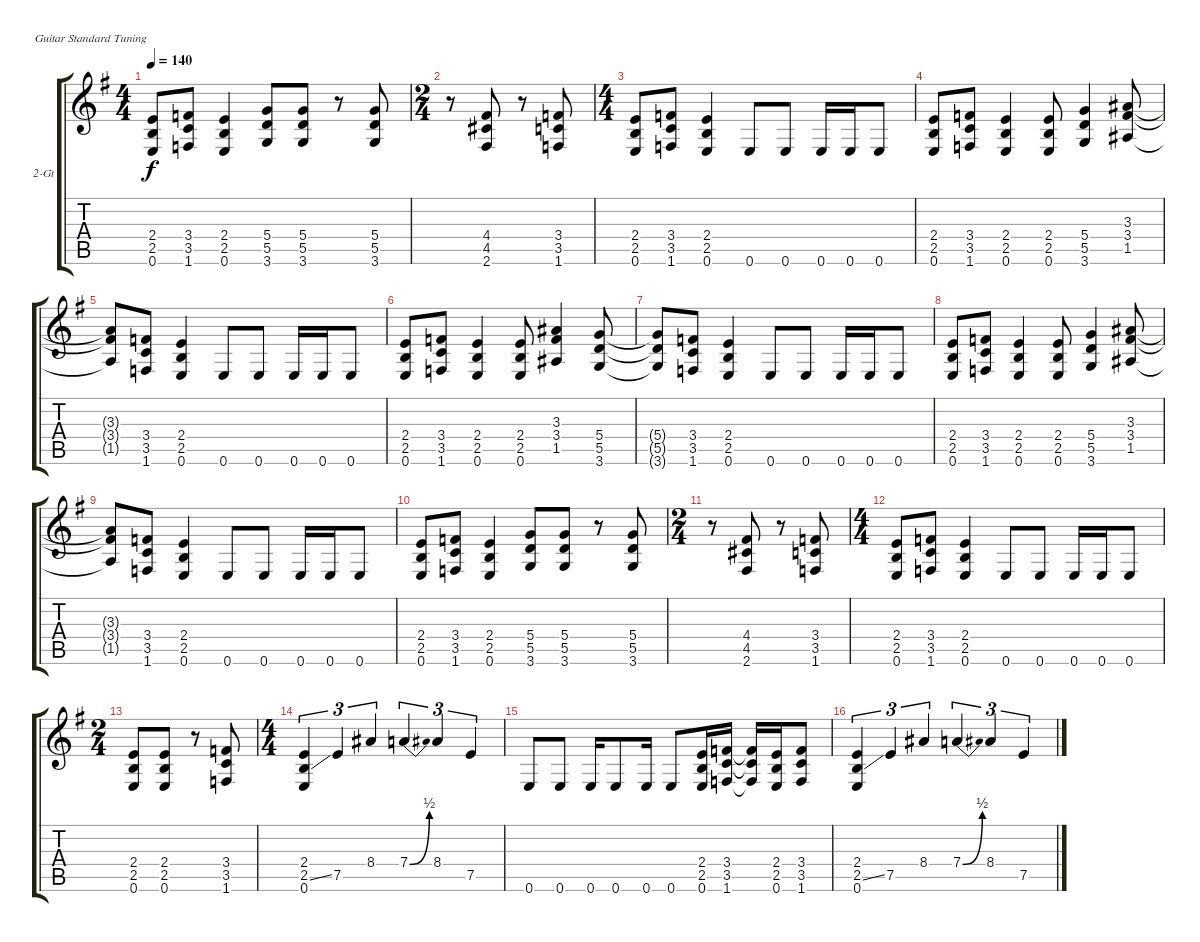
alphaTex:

\bracketExtendMode groupsimilarinstruments
\firstSystemTrackNameOrientation horizontal
\otherSystemsTrackNameOrientation horizontal
\track ("2-Gt" "2-Gt") {instrument distortionguitar}
\staff {score tabs}
\tuning (E4 B3 G3 D3 A2 E2)
\ts (4 4)
\tempo 140
\clef g2
\scale
1.05549
\ks g
(2.4 2.5 0.6).8{dy f} (3.4 3.5 1.6).8 (2.4 2.5 0.6).4 (5.4 5.5 3.6).8 (5.4 5.5 3.6).8 r.8 (5.4 5.5 3.6).8 |
\ts (2 4)
\scale
0.944515 r.8 (2.6 4.5 4.4).8 r.8 (3.4 3.5 1.6).8 |
\ts (4 4)
\scale
1.08575 (2.4 2.5 0.6).8 (3.4 3.5 1.6).8 (2.4 2.5 0.6).4 0.6.8 0.6.8 0.6.16 0.6.16 0.6.8 |
\scale
0.91425 (2.4 2.5 0.6).8 (3.4 3.5 1.6).8 (2.4 2.5 0.6).4 (2.4 2.5 0.6).8 (5.4 5.5 3.6).4 (3.3 3.4 1.5).8 |
\scale
1.05549 (3.3{t} 3.4{t} 1.5{t}).8 (3.4 3.5 1.6).8 (2.4 2.5 0.6).4 0.6.8 0.6.8 0.6.16 0.6.16 0.6.8 |
\scale
0.944515 (2.4 2.5 0.6).8 (3.4 3.5 1.6).8 (2.4 2.5 0.6).4 (2.4 2.5 0.6).8 (3.3 3.4 1.5).4 (5.4 5.5 3.6).8 |
\scale
1.05549 (5.4{t} 5.5{t} 3.6{t}).8 (3.4 3.5 1.6).8 (2.4 2.5 0.6).4 0.6.8 0.6.8 0.6.16 0.6.16 0.6.8 |
\scale
0.944515 (2.4 2.5 0.6).8 (3.4 3.5 1.6).8 (2.4 2.5 0.6).4 (2.4 2.5 0.6).8 (5.4 5.5 3.6).4 (3.3 3.4 1.5).8 |
\scale
1.05549 (3.3{t} 3.4{t} 1.5{t}).8 (3.4 3.5 1.6).8 (2.4 2.5 0.6).4 0.6.8 0.6.8 0.6.16 0.6.16 0.6.8 |
\scale
0.944515 (2.4 2.5 0.6).8 (3.4 3.5 1.6).8 (2.4 2.5 0.6).4 (5.4 5.5 3.6).8 (5.4 5.5 3.6).8 r.8 (5.4 5.5 3.6).8 |
\ts (2 4)
\scale
1.08575 r.8 (4.4 4.5 2.6).8 r.8 (3.4 3.5 1.6).8 |
\ts (4 4)
\scale
0.91425 (2.4 2.5 0.6).8 (3.4 3.5 1.6).8 (2.4 2.5 0.6).4 0.6.8 0.6.8 0.6.16 0.6.16 0.6.8 |
\ts (2 4)
\scale
1.08575 (0.6 2.5 2.4).8 (2.4 2.5 0.6).8 r.8 (3.4 3.5 1.6).8 |
\ts (4 4)
\scale
0.91425 (2.4 2.5{ss} 0.6).4{tu (3 2)} 7.5.4{tu (3 2)} 8.4.4{tu (3 2)} 7.4{be (bend 0 0 60 2)}.4{tu (3 2)} 8.4.4{tu (3 2)} 7.5.4{tu (3 2)} |
\scale
1.05549 0.6.8 0.6.8 0.6.16 0.6.8 0.6.16 0.6.8 (2.4 2.5 0.6).16 (3.4 3.5 1.6).16 (1.6{t} 3.5{t} 3.4{t}).16 (2.4 2.5 0.6).16 (3.4 3.5 1.6).8 |
\scale
0.944515 (2.4 2.5{ss} 0.6).4{tu (3 2)} 7.5.4{tu (3 2)} 8.4.4{tu (3 2)} 7.4{be (bend 0 0 60 2)}.4{tu (3 2)} 8.4.4{tu (3 2)} 7.5.4{tu (3 2)}
